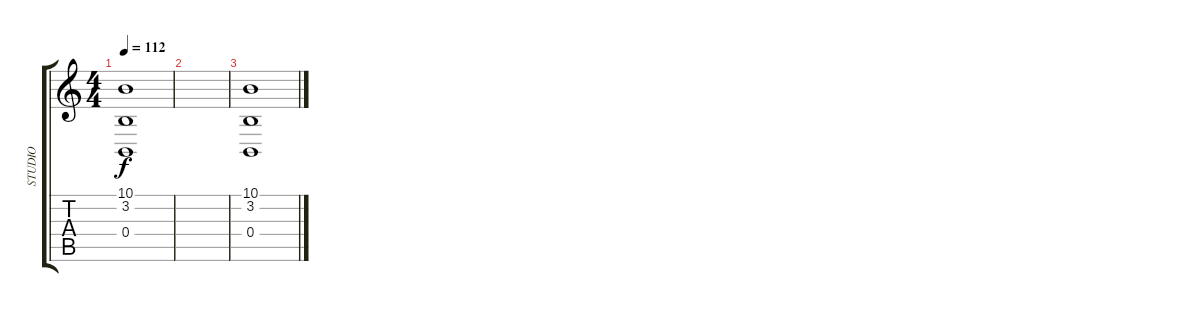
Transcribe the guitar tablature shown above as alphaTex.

\track ("STUDIO" "STUDIO") {instrument tubularbells}
\staff {score tabs}
\tuning (Db4 Ab3 E3 B2 Gb2 B1) {hide}
\ts (4 4)
\tempo 112
\clef g2
\ks c
(10.1 3.2 0.4).1{dy f instrument tubularbells} |
|
(10.1 3.2 0.4).1
